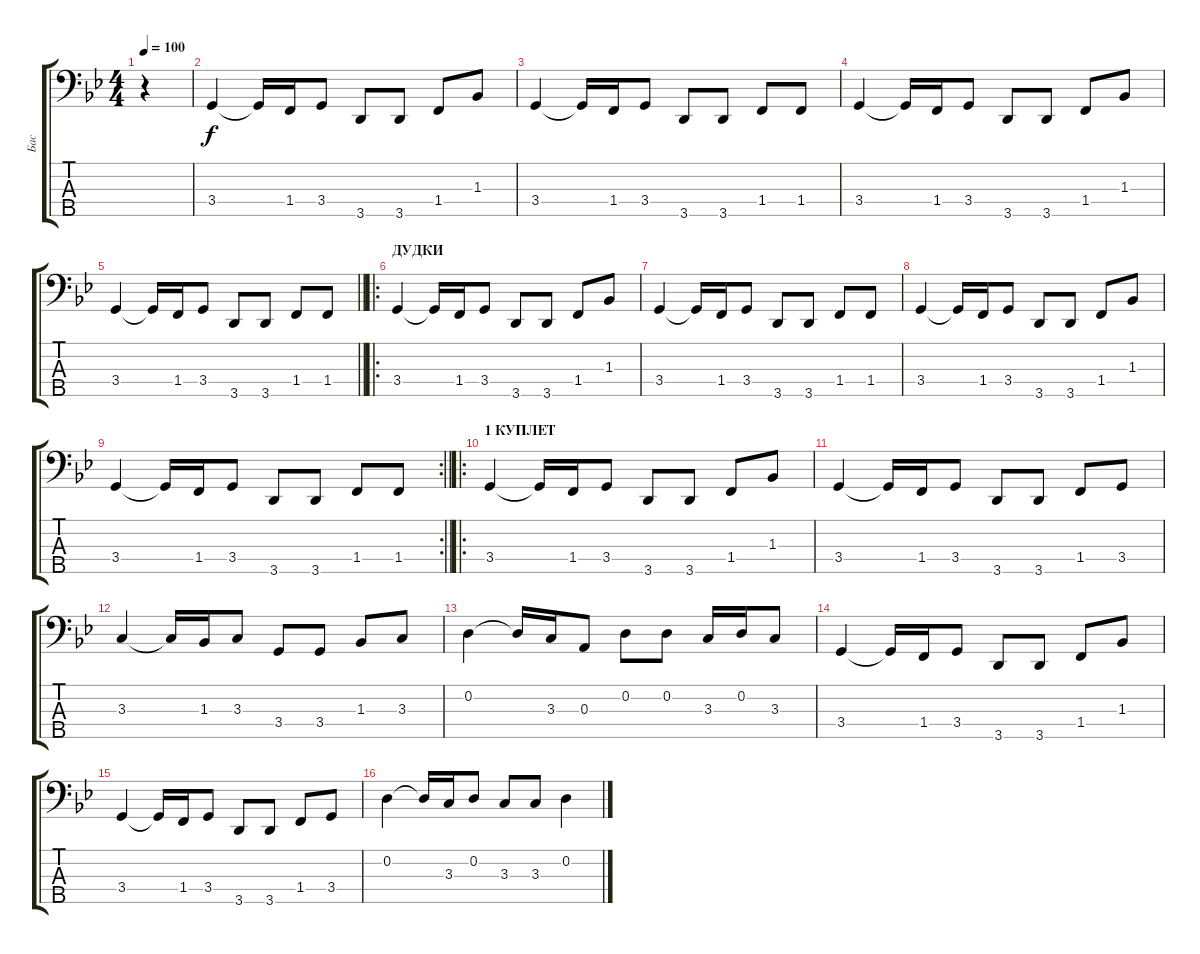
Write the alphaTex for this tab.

\track ("Бас" "Бас") {instrument acousticguitarsteel}
\staff {score tabs}
\tuning (G2 D2 A1 E1 B0) {hide}
\ts (4 4)
\tempo 100
\clef f4
\ks gminor
r.4{dy f instrument acousticguitarsteel} |
3.4.4 3.4{t}.16 1.4.16 3.4.8 3.5.8 3.5.8 1.4.8 1.3.8 |
3.4.4 3.4{t}.16 1.4.16 3.4.8 3.5.8 3.5.8 1.4.8 1.4.8 |
3.4.4 3.4{t}.16 1.4.16 3.4.8 3.5.8 3.5.8 1.4.8 1.3.8 |
\barLineRight lightlight
3.4.4 3.4{t}.16 1.4.16 3.4.8 3.5.8 3.5.8 1.4.8 1.4.8 |
\ro
\section ("" "ДУДКИ")
3.4.4 3.4{t}.16 1.4.16 3.4.8 3.5.8 3.5.8 1.4.8 1.3.8 |
3.4.4 3.4{t}.16 1.4.16 3.4.8 3.5.8 3.5.8 1.4.8 1.4.8 |
3.4.4 3.4{t}.16 1.4.16 3.4.8 3.5.8 3.5.8 1.4.8 1.3.8 |
\rc 2
\barLineRight lightlight
3.4.4 3.4{t}.16 1.4.16 3.4.8 3.5.8 3.5.8 1.4.8 1.4.8 |
\ro
\section ("" "1 КУПЛЕТ")
3.4.4 3.4{t}.16 1.4.16 3.4.8 3.5.8 3.5.8 1.4.8 1.3.8 |
3.4.4 3.4{t}.16 1.4.16 3.4.8 3.5.8 3.5.8 1.4.8 3.4.8 |
3.3.4 3.3{t}.16 1.3.16 3.3.8 3.4.8 3.4.8 1.3.8 3.3.8 |
0.2.4 0.2{t}.16 3.3.16 0.3.8 0.2.8 0.2.8 3.3.16 0.2.16 3.3.8 |
3.4.4 3.4{t}.16 1.4.16 3.4.8 3.5.8 3.5.8 1.4.8 1.3.8 |
3.4.4 3.4{t}.16 1.4.16 3.4.8 3.5.8 3.5.8 1.4.8 3.4.8 |
0.2.4 0.2{t}.16 3.3.16 0.2.8 3.3.8 3.3.8 0.2.4
